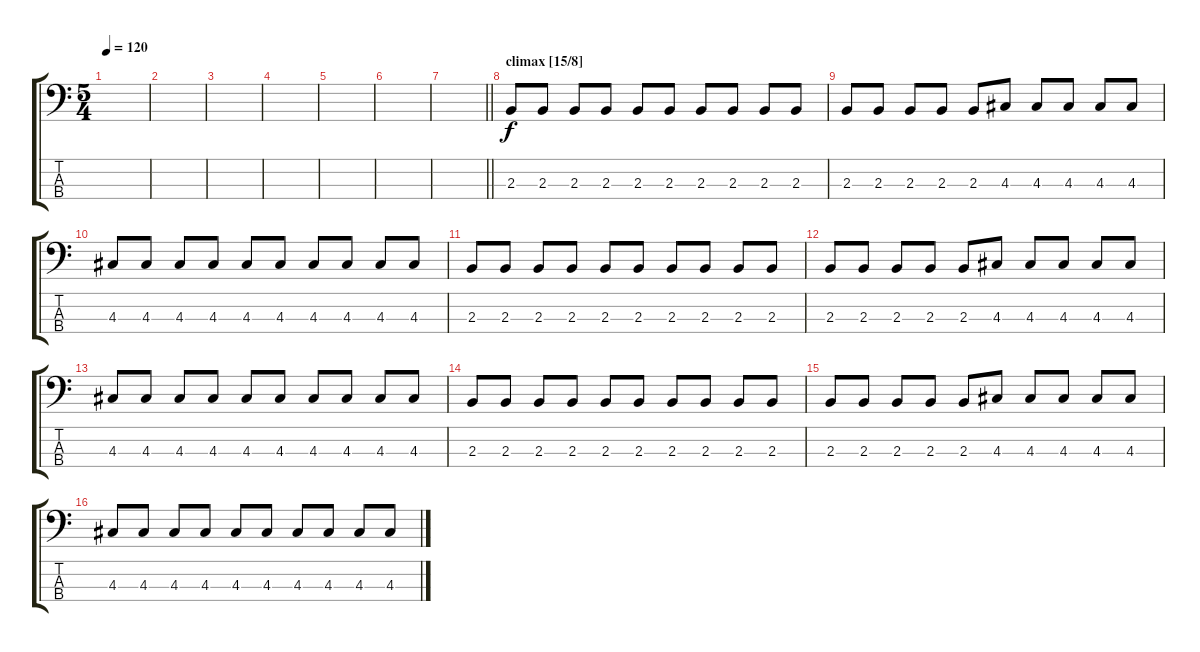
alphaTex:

\track "" {instrument electricbassfinger}
\staff {score tabs}
\tuning (G2 D2 A1 E1) {hide}
\ts (5 4)
\tempo 120
\clef f4
\ks c
|
|
|
|
|
|
\barLineRight lightlight
|
\section ("" "climax [15/8]")
2.3.8 2.3.8 2.3.8 2.3.8 2.3.8 2.3.8 2.3.8 2.3.8 2.3.8 2.3.8 |
2.3.8 2.3.8 2.3.8 2.3.8 2.3.8 4.3.8 4.3.8 4.3.8 4.3.8 4.3.8 |
4.3.8 4.3.8 4.3.8 4.3.8 4.3.8 4.3.8 4.3.8 4.3.8 4.3.8 4.3.8 |
2.3.8 2.3.8 2.3.8 2.3.8 2.3.8 2.3.8 2.3.8 2.3.8 2.3.8 2.3.8 |
2.3.8 2.3.8 2.3.8 2.3.8 2.3.8 4.3.8 4.3.8 4.3.8 4.3.8 4.3.8 |
4.3.8 4.3.8 4.3.8 4.3.8 4.3.8 4.3.8 4.3.8 4.3.8 4.3.8 4.3.8 |
2.3.8 2.3.8 2.3.8 2.3.8 2.3.8 2.3.8 2.3.8 2.3.8 2.3.8 2.3.8 |
2.3.8 2.3.8 2.3.8 2.3.8 2.3.8 4.3.8 4.3.8 4.3.8 4.3.8 4.3.8 |
4.3.8 4.3.8 4.3.8 4.3.8 4.3.8 4.3.8 4.3.8 4.3.8 4.3.8 4.3.8
